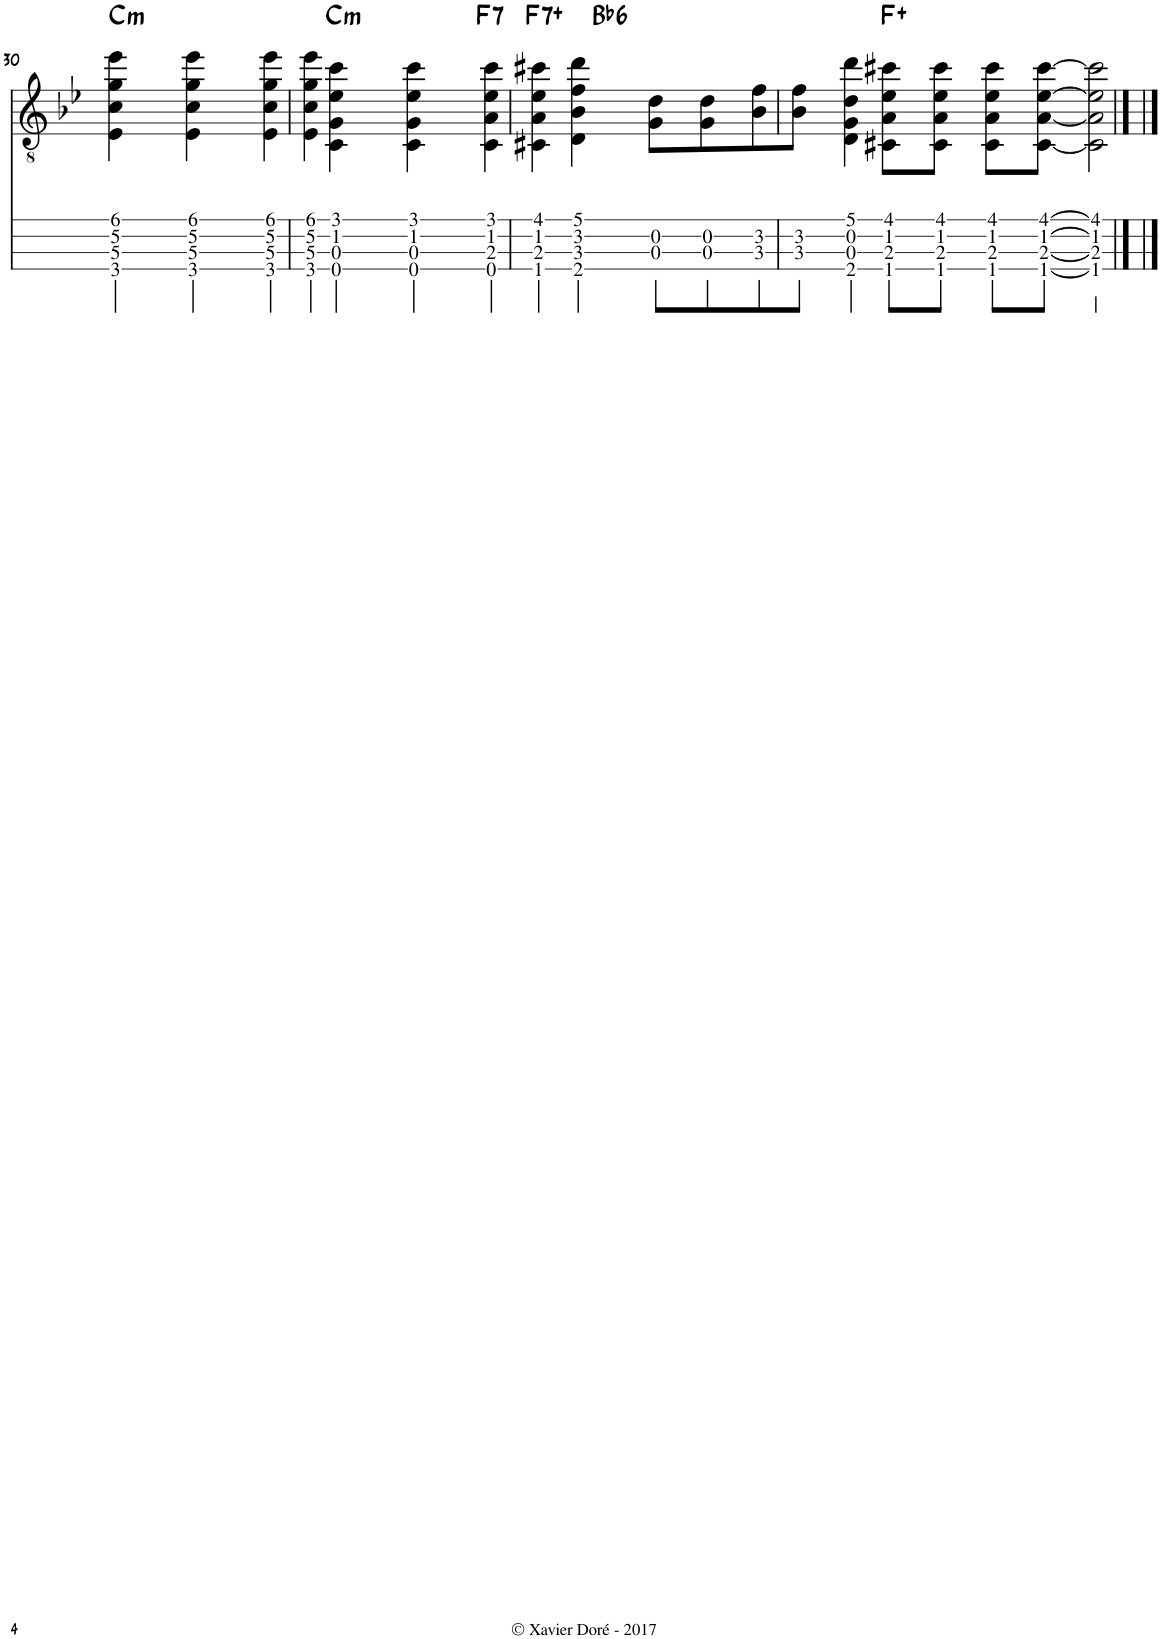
**kern	**kern	**harte
*part2	*part1	*part1
*staff2	*staff1	*
*I"Banjo ténor	*I"Banjo	*
*I'Bjo	*I'Bjo	*
!!LO:PB:g=z
*	*clefGv2	*
*Trd7c12	*Trd7c12	*
*k[b-e-]	*k[b-e-]	*
*M2/4	*M2/4	*
=30	=30	=30
!	!	!LO:H:kt=m
4E-\ 4c\ 4g\ 4ee-\	4E-\ 4c\ 4g\ 4ee-\	C:min
4E-\ 4c\ 4g\ 4ee-\	4E-\ 4c\ 4g\ 4ee-\	.
4E-\ 4c\ 4g\ 4ee-\	4E-\ 4c\ 4g\ 4ee-\	.
4E-\ 4c\ 4g\ 4ee-\	4E-\ 4c\ 4g\ 4ee-\	.
=31	=31	=31
!	!	!LO:H:kt=m
4C\ 4G\ 4e-\ 4cc\	4C\ 4G\ 4e-\ 4cc\	C:min
4C\ 4G\ 4e-\ 4cc\	4C\ 4G\ 4e-\ 4cc\	.
!	!	!LO:H:kt=7
4C\ 4A\ 4e-\ 4cc\	4C\ 4A\ 4e-\ 4cc\	F:7
!	!	!LO:H:kt=7+
4C#X\ 4A\ 4e-\ 4cc#X\	4C#X\ 4A\ 4e-\ 4cc#X\	F:aug(b7)
=32	=32	=32
4D\ 4B-\ 4f\ 4dd\	4D\ 4B-\ 4f\ 4dd\	.
!	!	!LO:H:kt=6
8G\ 8d\L	8G\ 8d\L	Bb:maj6
8G\ 8d\	8G\ 8d\	.
8B-\ 8f\	8B-\ 8f\	.
8B-\ 8f\J	8B-\ 8f\J	.
4D\ 4G\ 4d\ 4dd\	4D\ 4G\ 4d\ 4dd\	.
=33	=33	=33
8C#X\ 8A\ 8e-\ 8cc#X\L	8C#X\ 8A\ 8e-\ 8cc#X\L	F:aug
8C#\ 8A\ 8e-\ 8cc#\J	8C#\ 8A\ 8e-\ 8cc#\J	.
8C#\ 8A\ 8e-\ 8cc#\L	8C#\ 8A\ 8e-\ 8cc#\L	.
[8C#\ [8A\ [8e-\ [8cc#\J	[8C#\ [8A\ [8e-\ [8cc#\J	.
2C#\] 2A\] 2e-\] 2cc#\]	2C#\] 2A\] 2e-\] 2cc#\]	.
==	==	==
*-	*-	*-
